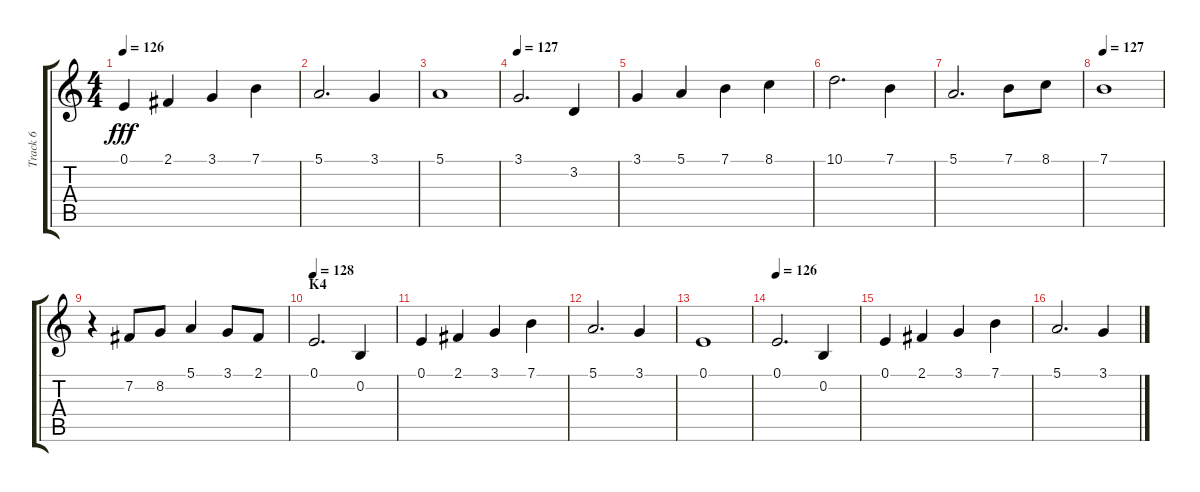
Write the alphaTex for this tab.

\track ("Track 6" "Track 6") {instrument choiraahs}
\staff {score tabs}
\tuning (E4 B3 G3 D3 A2 E2) {hide}
\ts (4 4)
\tempo 126
\clef g2
\ks c
0.1.4{dy fff} 2.1.4 3.1.4 7.1.4 |
5.1.2{d} 3.1.4 |
5.1.1 |
\tempo 127
3.1.2{d} 3.2.4 |
3.1.4 5.1.4 7.1.4 8.1.4 |
10.1.2{d} 7.1.4 |
5.1.2{d} 7.1.8 8.1.8 |
\tempo 127
7.1.1 |
r.4 7.2.8 8.2.8 5.1.4 3.1.8 2.1.8 |
\section ("" "K4")
\tempo 128
0.1.2{d instrument choiraahs} 0.2.4 |
0.1.4 2.1.4 3.1.4 7.1.4 |
5.1.2{d} 3.1.4 |
0.1.1 |
\tempo 126
0.1.2{d} 0.2.4 |
0.1.4 2.1.4 3.1.4 7.1.4 |
5.1.2{d} 3.1.4
